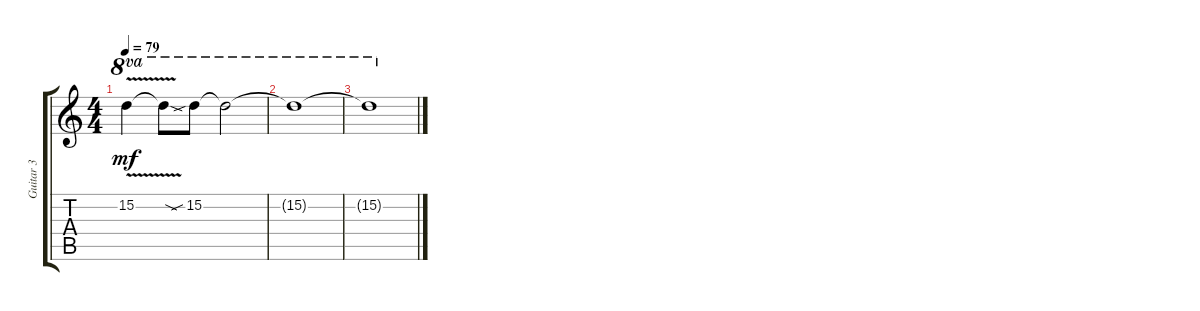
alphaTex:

\track ("Guitar 3" "Guitar 3") {instrument distortionguitar}
\staff {score tabs}
\tuning (E4 B3 G3 D3 A2 D2) {hide}
\ts (4 4)
\tempo 79
\clef g2
\ks c
15.2{v}.4{ot 8va dy mf} 15.2{sod t}.8{ot 8va} 15.2{sib}.8{ot 8va} 15.2{t}.2{ot 8va} |
15.2{t}.1{ot 8va} |
15.2{t}.1{ot 8va}
